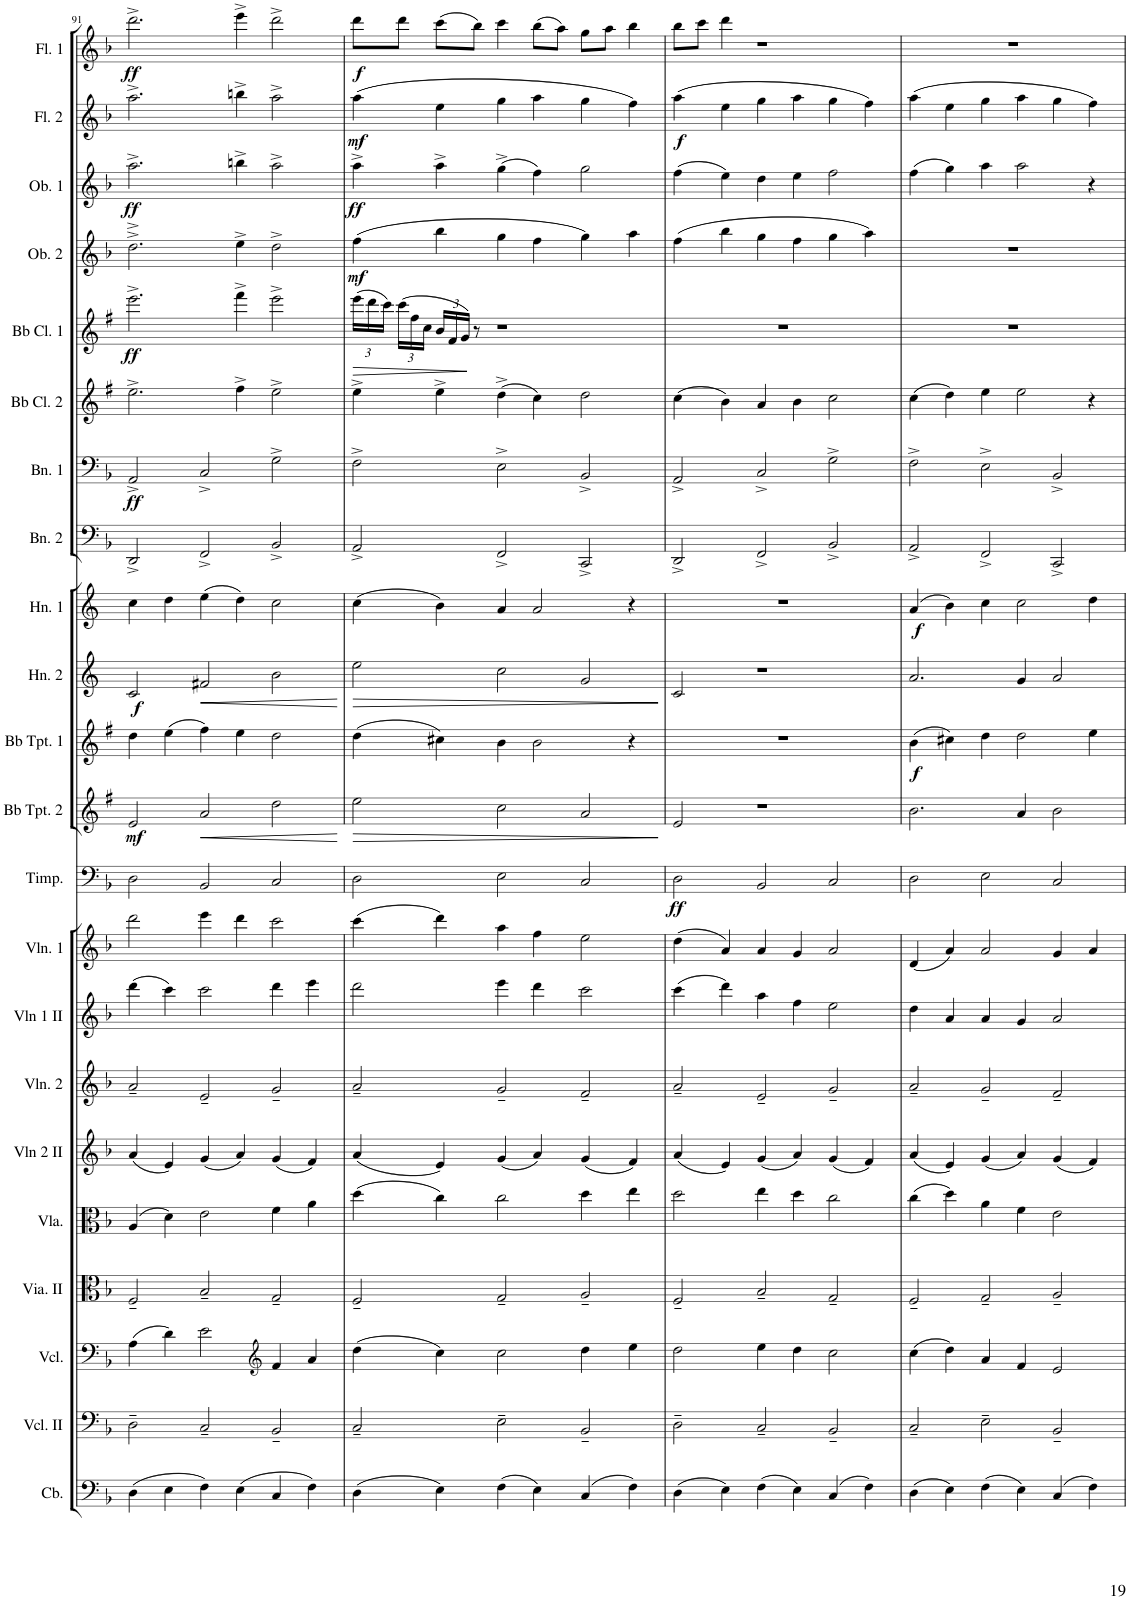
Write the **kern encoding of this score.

**kern	**kern	**kern	**kern	**kern	**kern	**kern	**kern	**kern	**kern	**dynam	**kern	**dynam	**kern	**dynam	**kern	**dynam	**kern	**dynam	**kern	**kern	**dynam	**kern	**kern	**dynam	**kern	**dynam	**kern	**dynam	**kern	**dynam	**kern	**dynam
*part22	*part21	*part20	*part19	*part18	*part17	*part16	*part15	*part14	*part13	*part13	*part12	*part12	*part11	*part11	*part10	*part10	*part9	*part9	*part8	*part7	*part7	*part6	*part5	*part5	*part4	*part4	*part3	*part3	*part2	*part2	*part1	*part1
*staff22	*staff21	*staff20	*staff19	*staff18	*staff17	*staff16	*staff15	*staff14	*staff13	*staff13	*staff12	*staff12	*staff11	*staff11	*staff10	*staff10	*staff9	*staff9	*staff8	*staff7	*staff7	*staff6	*staff5	*staff5	*staff4	*staff4	*staff3	*staff3	*staff2	*staff2	*staff1	*staff1
*I"Cb.	*I"Vcl. II	*I"Vcl.	*I"Vla. II	*I"Viola	*I"Vln 2 II	*I"Violin 2	*I"Vln 1 II	*I"Violin 1	*I"Timpani	*	*I"Bb Trumpet 2	*	*I"Bb Trumpet 1	*	*I"Horn 2	*	*I"Horn 1	*	*I"Bassoon 2	*I"Bassoon 1	*	*I"Bb Clarinet 2	*I"Bb Clarinet 1	*	*I"Oboe 2	*	*I"Oboe 1	*	*I"Flute 2	*	*I"Flute 1	*
*I'Cb.	*I'Vcl. II	*I'Vcl.	*	*I'Vla.	*I'Vln 2 II	*I'Vln. 2	*I'Vln 1 II	*I'Vln. 1	*I'Timp.	*	*I'Bb Tpt. 2	*	*I'Bb Tpt. 1	*	*I'Hn. 2	*	*I'Hn. 1	*	*I'Bn. 2	*I'Bn. 1	*	*I'Bb Cl. 2	*I'Bb Cl. 1	*	*I'Ob. 2	*	*I'Ob. 1	*	*I'Fl. 2	*	*I'Fl. 1	*
!!LO:PB:g=z
*clefF4	*clefF4	*clefF4	*clefC3	*clefC3	*clefG2	*clefG2	*clefG2	*clefG2	*clefF4	*	*clefG2	*	*clefG2	*	*clefG2	*	*clefG2	*	*clefF4	*clefF4	*	*clefG2	*clefG2	*	*clefG2	*	*clefG2	*	*clefG2	*	*clefG2	*
*Trd7c12	*	*	*	*	*	*	*	*	*	*	*Trd1c2	*	*Trd1c2	*	*Trd4c7	*	*Trd4c7	*	*	*	*	*Trd1c2	*Trd1c2	*	*	*	*	*	*	*	*	*
*k[b-]	*k[b-]	*k[b-]	*k[b-]	*k[b-]	*k[b-]	*k[b-]	*k[b-]	*k[b-]	*k[b-]	*	*k[f#]	*	*k[f#]	*	*k[]	*	*k[]	*	*k[b-]	*k[b-]	*	*k[f#]	*k[f#]	*	*k[b-]	*	*k[b-]	*	*k[b-]	*	*k[b-]	*
*F:	*F:	*F:	*F:	*F:	*F:	*F:	*F:	*F:	*F:	*	*G:	*	*G:	*	*	*	*	*	*F:	*F:	*	*G:	*G:	*	*F:	*	*F:	*	*F:	*	*F:	*
*M6/4	*M6/4	*M6/4	*M6/4	*M6/4	*M6/4	*M6/4	*M6/4	*M6/4	*M6/4	*	*M6/4	*	*M6/4	*	*M6/4	*	*M6/4	*	*M6/4	*M6/4	*	*M6/4	*M6/4	*	*M6/4	*	*M6/4	*	*M6/4	*	*M6/4	*
=91	=91	=91	=91	=91	=91	=91	=91	=91	=91	=91	=91	=91	=91	=91	=91	=91	=91	=91	=91	=91	=91	=91	=91	=91	=91	=91	=91	=91	=91	=91	=91	=91
!	!	!	!	!	!	!	!	!	!	!	!	!LO:DY:b	!	!	!	!LO:DY:b	!	!	!	!	!LO:DY:b	!	!	!LO:DY:b	!	!	!	!LO:DY:b	!	!	!	!LO:DY:b
(4D\	2D~\	(4A\	2F~/	(4A/	(4a/	2a~/	(4ddd\	2ddd\	2D\	.	2e/	mf	4dd\	.	2c/	f	4cc\	.	2DD^/	2AA^/	ff	2.ee^\	2.eee^\	ff	2.dd^^\	.	2.aa^\	ff	2.aa^\	.	2.ddd^\	ff
4E\	.	4d\)	.	4d\)	4e/)	.	4ccc\)	.	.	.	.	.	(4ee\	.	.	.	4dd\	.	.	.	.	.	.	.	.	.	.	.	.	.	.	.
!	!	!	!	!	!	!	!	!	!	!	!	!LO:HP:b	!	!	!	!LO:HP:b	!	!	!	!	!	!	!	!	!	!	!	!	!	!	!	!
4F\)	2C~/	2e\	2B-~/	2e\	(4g/	2e~/	2ccc\	4eee\	2BB-/	.	2a/	<	4ff#\)	.	2f#X/	<	(4ee\	.	2FF^/	2C^/	.	.	.	.	.	.	.	.	.	.	.	.
(4E\	.	.	.	.	4a/)	.	.	4ddd\	.	.	.	.	4ee\	.	.	.	4dd\)	.	.	.	.	4ff#^\	4fff#^\	.	4ee^\	.	4bbn^\	.	4bbn^\	.	4eee^\	.
*	*	*clefG2	*	*	*	*	*	*	*	*	*	*	*	*	*	*	*	*	*	*	*	*	*	*	*	*	*	*	*	*	*	*
4C/	2BB-~/	4f/	2G~/	4f\	(4g/	2g~/	4ddd\	2ccc\	2C/	.	2dd\	.	2dd\	.	2b\	.	2cc\	.	2BB-^/	2G^\	.	2ee^\	2eee^\	.	2dd^\	.	2aa^\	.	2aa^\	.	2ddd^\	.
4F\)	.	4a/	.	4a\	4f/)	.	4eee\	.	.	.	.	.	.	.	.	.	.	.	.	.	.	.	.	.	.	.	.	.	.	.	.	.
.	.	.	.	.	.	.	.	.	.	.	.	[	.	.	.	[	.	.	.	.	.	.	.	.	.	.	.	.	.	.	.	.
=92	=92	=92	=92	=92	=92	=92	=92	=92	=92	=92	=92	=92	=92	=92	=92	=92	=92	=92	=92	=92	=92	=92	=92	=92	=92	=92	=92	=92	=92	=92	=92	=92
!	!	!	!	!	!	!	!	!	!	!	!	!LO:HP:b	!	!	!	!LO:HP:b	!	!	!	!	!	!	!	!	!	!	!	!	!	!	!	!
*	*	*	*	*	*	*	*	*	*	*	*	*	*	*	*	*	*	*	*	*	*	*	*Xbrackettup	*	*	*	*	*	*	*	*	*
!	!	!	!	!	!	!	!	!	!	!	!	!	!	!	!	!	!	!	!	!	!	!	!	!LO:HP:b	!	!LO:DY:b	!	!LO:DY:b	!	!LO:DY:b	!	!LO:DY:b
(4D\	2C~/	(4dd\	2F~/	(4dd\	(4a/	2a~/	2ddd\	(4ccc\	2D\	.	2ee\	>	(4dd\	.	2ee\	>	(4cc\	.	2AA^/	2F^\	.	4ee^\	(24eee\LL	>	(4ff\	mf	4aa^\	ff	(4aa\	mf	8ddd\L	f
.	.	.	.	.	.	.	.	.	.	.	.	.	.	.	.	.	.	.	.	.	.	.	24ddd\	.	.	.	.	.	.	.	.	.
.	.	.	.	.	.	.	.	.	.	.	.	.	.	.	.	.	.	.	.	.	.	.	24ccc\JJ)	.	.	.	.	.	.	.	.	.
.	.	.	.	.	.	.	.	.	.	.	.	.	.	.	.	.	.	.	.	.	.	.	(24ccc\LL	.	.	.	.	.	.	.	8ddd\J	.
.	.	.	.	.	.	.	.	.	.	.	.	.	.	.	.	.	.	.	.	.	.	.	24ff#\	.	.	.	.	.	.	.	.	.
.	.	.	.	.	.	.	.	.	.	.	.	.	.	.	.	.	.	.	.	.	.	.	24cc\JJ	.	.	.	.	.	.	.	.	.
4E\)	.	4cc\)	.	4cc\)	4e/)	.	.	4ddd\)	.	.	.	.	4cc#X\)	.	.	.	4b\)	.	.	.	.	4ee^\	24b/LL	.	4bb-\	.	4aa^\	.	4ee\	.	(8ccc\L	.
.	.	.	.	.	.	.	.	.	.	.	.	.	.	.	.	.	.	.	.	.	.	.	24f#/	.	.	.	.	.	.	.	.	.
.	.	.	.	.	.	.	.	.	.	.	.	.	.	.	.	.	.	.	.	.	.	.	24g/JJ)	.	.	.	.	.	.	.	.	.
.	.	.	.	.	.	.	.	.	.	.	.	.	.	.	.	.	.	.	.	.	.	.	8r	]	.	.	.	.	.	.	8bb-\J)	.
(4F\	2E~\	2cc\	2G~/	2cc\	(4g/	2g~/	4eee\	4aa\	2E\	.	2cc\	.	4b\	.	2cc\	.	4a/	.	2FF^/	2E^\	.	(4dd^\	1r	.	4gg\	.	(4gg^\	.	4gg\	.	4ccc\	.
4E\)	.	.	.	.	4a/)	.	4ddd\	4ff\	.	.	.	.	2b\	.	.	.	2a/	.	.	.	.	4cc\)	.	.	4ff\	.	4ff\)	.	4aa\	.	(8bb-\L	.
.	.	.	.	.	.	.	.	.	.	.	.	.	.	.	.	.	.	.	.	.	.	.	.	.	.	.	.	.	.	.	8aa\J)	.
(4C/	2BB-~/	4dd\	2A~/	4dd\	(4g/	2f~/	2ccc\	2ee\	2C/	.	2a/	.	.	.	2g/	.	.	.	2CC^/	2BB-^/	.	2dd\	.	.	4gg\)	.	2gg\	.	4gg\	.	8gg\L	.
.	.	.	.	.	.	.	.	.	.	.	.	.	.	.	.	.	.	.	.	.	.	.	.	.	.	.	.	.	.	.	8aa\J	.
4F\)	.	4ee\	.	4ee\	4f/)	.	.	.	.	.	.	.	4r	.	.	.	4r	.	.	.	.	.	.	.	4aa\	.	.	.	4ff\)	.	4bb-\	.
.	.	.	.	.	.	.	.	.	.	.	.	]	.	.	.	]	.	.	.	.	.	.	.	.	.	.	.	.	.	.	.	.
=93	=93	=93	=93	=93	=93	=93	=93	=93	=93	=93	=93	=93	=93	=93	=93	=93	=93	=93	=93	=93	=93	=93	=93	=93	=93	=93	=93	=93	=93	=93	=93	=93
!	!	!	!	!	!	!	!	!	!	!LO:DY:b	!	!	!	!	!	!	!	!	!	!	!	!	!	!	!	!	!	!	!	!LO:DY:b	!	!
(4D\	2D~\	2dd\	2F~/	2dd\	(4a/	2a~/	(4ccc\	(4dd\	2D\	ff	2e/	.	1.r	.	2c/	.	1.r	.	2DD^/	2AA^/	.	(4cc\	1.r	.	(4ff\	.	(4ff\	.	(4aa\	f	8bb-\L	.
.	.	.	.	.	.	.	.	.	.	.	.	.	.	.	.	.	.	.	.	.	.	.	.	.	.	.	.	.	.	.	8ccc\J	.
4E\)	.	.	.	.	4e/)	.	4ddd\)	4a/)	.	.	.	.	.	.	.	.	.	.	.	.	.	4b\)	.	.	4bb-\	.	4ee\)	.	4ee\	.	4ddd\	.
(4F\	2C~/	4ee\	2B-~/	4ee\	(4g/	2e~/	4aa\	4a/	2BB-/	.	1r	.	.	.	1r	.	.	.	2FF^/	2C^/	.	4a/	.	.	4gg\	.	4dd\	.	4gg\	.	1r	.
4E\)	.	4dd\	.	4dd\	4a/)	.	4ff\	4g/	.	.	.	.	.	.	.	.	.	.	.	.	.	4b\	.	.	4ff\	.	4ee\	.	4aa\	.	.	.
(4C/	2BB-~/	2cc\	2G~/	2cc\	(4g/	2g~/	2ee\	2a/	2C/	.	.	.	.	.	.	.	.	.	2BB-^/	2G^\	.	2cc\	.	.	4gg\	.	2ff\	.	4gg\	.	.	.
4F\)	.	.	.	.	4f/)	.	.	.	.	.	.	.	.	.	.	.	.	.	.	.	.	.	.	.	4aa\)	.	.	.	4ff\)	.	.	.
=94	=94	=94	=94	=94	=94	=94	=94	=94	=94	=94	=94	=94	=94	=94	=94	=94	=94	=94	=94	=94	=94	=94	=94	=94	=94	=94	=94	=94	=94	=94	=94	=94
!	!	!	!	!	!	!	!	!	!	!	!	!	!	!LO:DY:b	!	!	!	!LO:DY:b	!	!	!	!	!	!	!	!	!	!	!	!	!	!
(4D\	2C~/	(4cc\	2F~/	(4cc\	(4a/	2a~/	4dd\	(4d/	2D\	.	2.b\	.	(4b\	f	2.a/	.	(4a/	f	2AA^/	2F^\	.	(4cc\	1.r	.	1.r	.	(4ff\	.	(4aa\	.	1.r	.
4E\)	.	4dd\)	.	4dd\)	4e/)	.	4a/	4a/)	.	.	.	.	4cc#X\)	.	.	.	4b\)	.	.	.	.	4dd\)	.	.	.	.	4gg\)	.	4ee\	.	.	.
(4F\	2E~\	4a/	2G~/	4a\	(4g/	2g~/	4a/	2a/	2E\	.	.	.	4dd\	.	.	.	4cc\	.	2FF^/	2E^\	.	4ee\	.	.	.	.	4aa\	.	4gg\	.	.	.
4E\)	.	4f/	.	4f\	4a/)	.	4g/	.	.	.	4a/	.	2dd\	.	4g/	.	2cc\	.	.	.	.	2ee\	.	.	.	.	2aa\	.	4aa\	.	.	.
(4C/	2BB-~/	2e/	2A~/	2e\	(4g/	2f~/	2a/	4g/	2C/	.	2b\	.	.	.	2a/	.	.	.	2CC^/	2BB-^/	.	.	.	.	.	.	.	.	4gg\	.	.	.
4F\)	.	.	.	.	4f/)	.	.	4a/	.	.	.	.	4ee\	.	.	.	4dd\	.	.	.	.	4r	.	.	.	.	4r	.	4ff\)	.	.	.
=	=	=	=	=	=	=	=	=	=	=	=	=	=	=	=	=	=	=	=	=	=	=	=	=	=	=	=	=	=	=	=	=
*-	*-	*-	*-	*-	*-	*-	*-	*-	*-	*-	*-	*-	*-	*-	*-	*-	*-	*-	*-	*-	*-	*-	*-	*-	*-	*-	*-	*-	*-	*-	*-	*-
